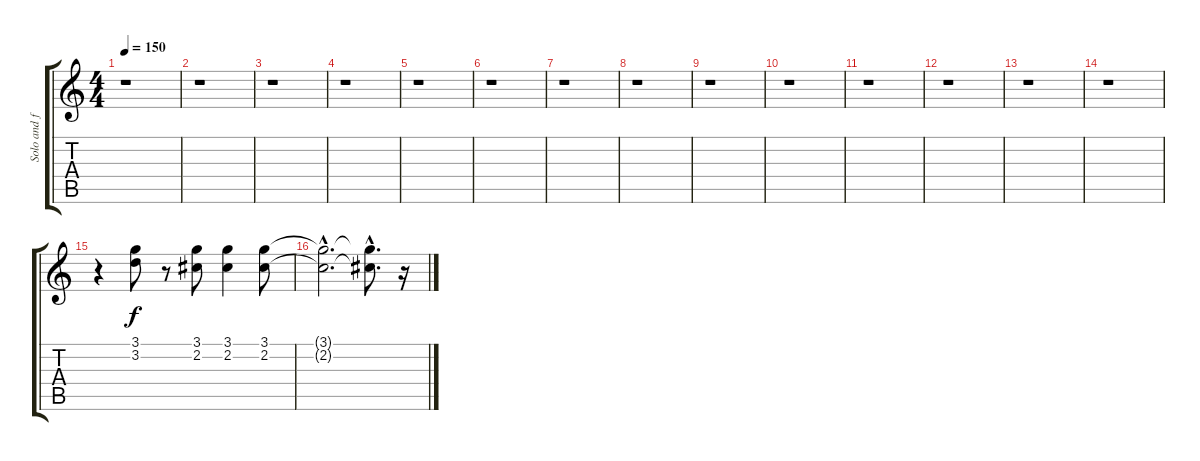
\track ("Solo and fills" "Solo and f") {instrument overdrivenguitar}
\staff {score tabs}
\tuning (E4 B3 G3 D3 A2 E2) {hide}
\ts (4 4)
\tempo 150
\clef g2
\ks c
r.1{dy f} |
r.1 |
r.1 |
r.1 |
r.1 |
r.1 |
r.1 |
r.1 |
r.1 |
r.1 |
r.1 |
r.1 |
r.1 |
r.1 |
r.4 (3.1 3.2).8 r.8 (3.1 2.2).8 (3.1 2.2).4 (3.1 2.2).8 |
(3.1{hac t} 2.2{hac t}).2{d} (3.1{hac t} 2.2{hac t}).8{d} r.16
